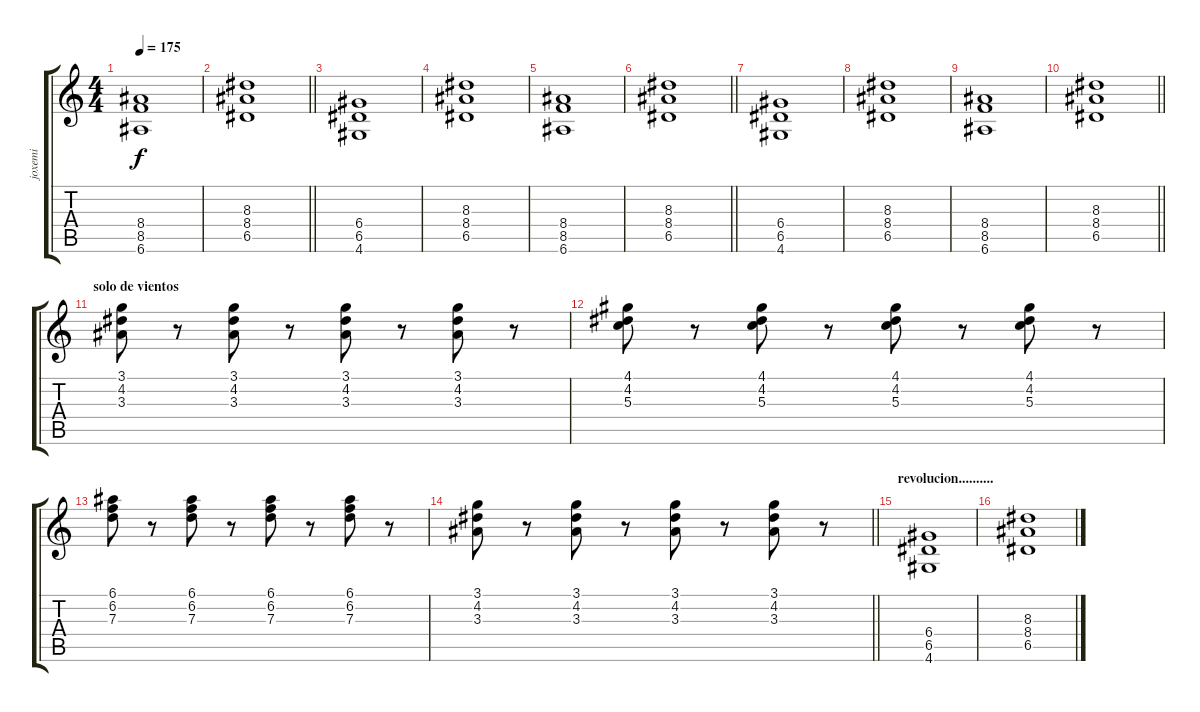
\track ("joxemi" "joxemi") {instrument electricguitarclean}
\staff {score tabs}
\tuning (E4 B3 G3 D3 A2 E2) {hide}
\ts (4 4)
\tempo 175
\clef g2
\ks c
(8.4 8.5 6.6).1{dy f} |
\barLineRight lightlight
(8.3 8.4 6.5).1 |
(6.4 6.5 4.6).1{instrument overdrivenguitar} |
(8.3 8.4 6.5).1 |
(8.4 8.5 6.6).1 |
\barLineRight lightlight
(8.3 8.4 6.5).1 |
(6.4 6.5 4.6).1{instrument overdrivenguitar} |
(8.3 8.4 6.5).1 |
(8.4 8.5 6.6).1 |
\barLineRight lightlight
(8.3 8.4 6.5).1 |
\section ("" "solo de vientos")
(3.1 4.2 3.3).8 r.8 (3.1 4.2 3.3).8 r.8 (3.1 4.2 3.3).8 r.8 (3.1 4.2 3.3).8 r.8 |
(4.1 4.2 5.3).8 r.8 (4.1 4.2 5.3).8 r.8 (4.1 4.2 5.3).8 r.8 (4.1 4.2 5.3).8 r.8 |
(6.1 6.2 7.3).8 r.8 (6.1 6.2 7.3).8 r.8 (6.1 6.2 7.3).8 r.8 (6.1 6.2 7.3).8 r.8 |
\barLineRight lightlight
(3.1 4.2 3.3).8 r.8 (3.1 4.2 3.3).8 r.8 (3.1 4.2 3.3).8 r.8 (3.1 4.2 3.3).8 r.8 |
\section ("" "revolucion..........")
(6.4 6.5 4.6).1{instrument overdrivenguitar} |
(8.3 8.4 6.5).1
